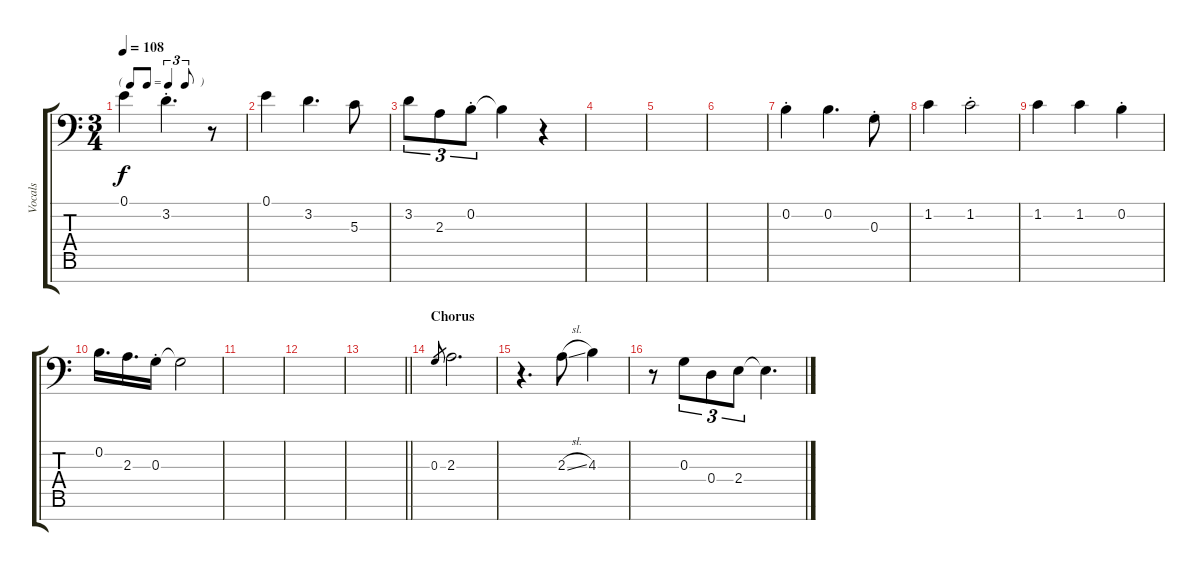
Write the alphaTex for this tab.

\track ("Vocals" "Vocals") {instrument synthvoice}
\staff {score tabs}
\tuning (E4 B3 G3 D3 A2 E2 C-1) {hide}
\ts (3 4)
\tf triplet8th
\tempo 108
\clef f4
\ks c
0.1.4{dy f} 3.2{st}.4{d} r.8 |
0.1.4 3.2.4{d} 5.3.8 |
3.2.8{tu (3 2)} 2.3.8{tu (3 2)} 0.2{st}.8{tu (3 2)} 0.2{t}.4 r.4 |
|
|
|
0.2{st}.4 0.2.4{d} 0.3{st}.8 |
1.2.4 1.2{st}.2 |
1.2.4 1.2.4 0.2{st}.4 |
0.2.16{d} 2.3.16{d} 0.3{st}.16 0.3{t}.2 |
|
|
\barLineRight lightlight
|
\section ("" "Chorus")
0.3.8{gr} 2.3.2{d} |
r.4{d} 2.3{sl}.8 4.3.4 |
r.8 0.3.8{tu (3 2)} 0.4.8{tu (3 2)} 2.4.8{tu (3 2)} 2.4{t}.4{d}
